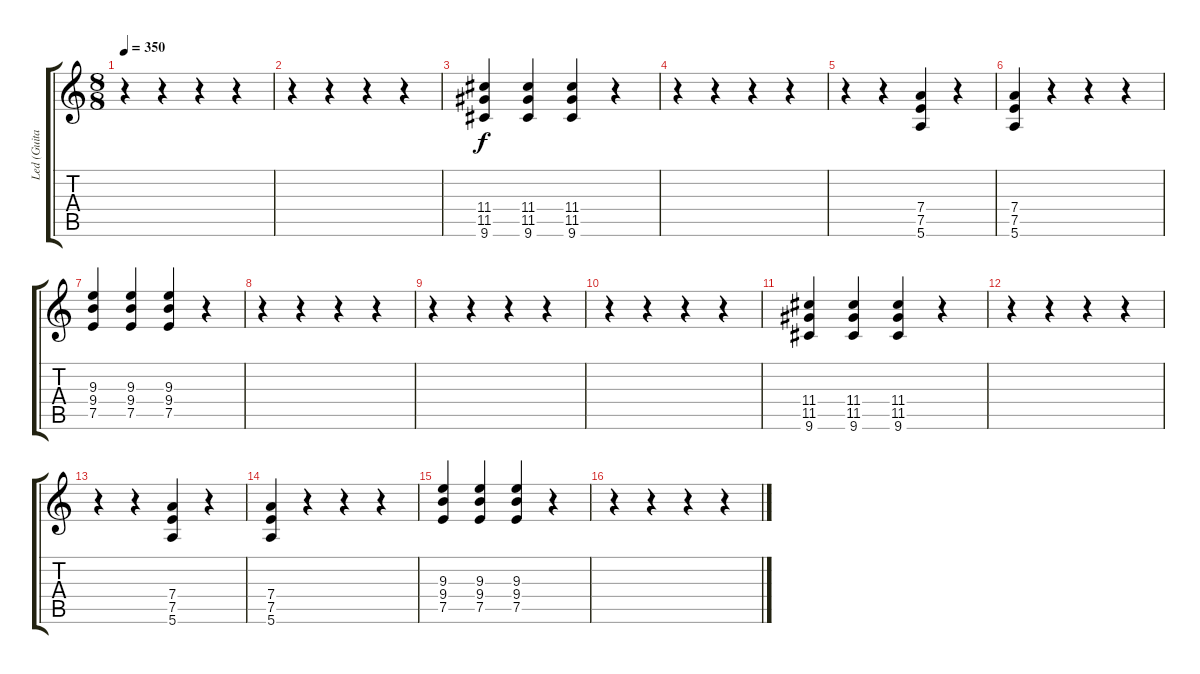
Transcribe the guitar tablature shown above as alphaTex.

\track ("Led (Guitar 2)" "Led (Guita") {instrument electricguitarjazz}
\staff {score tabs}
\tuning (E4 B3 G3 D3 A2 E2) {hide}
\ts (8 8)
\tempo 350
\clef g2
\ks c
r.4{dy f} r.4 r.4 r.4 |
r.4 r.4 r.4 r.4 |
(11.4 11.5 9.6).4 (11.4 11.5 9.6).4 (11.4 11.5 9.6).4 r.4 |
r.4 r.4 r.4 r.4 |
r.4 r.4 (7.4 7.5 5.6).4 r.4 |
(7.4 7.5 5.6).4 r.4 r.4 r.4 |
(9.3 9.4 7.5).4 (9.3 9.4 7.5).4 (9.3 9.4 7.5).4 r.4 |
r.4 r.4 r.4 r.4 |
r.4 r.4 r.4 r.4 |
r.4 r.4 r.4 r.4 |
(11.4 11.5 9.6).4 (11.4 11.5 9.6).4 (11.4 11.5 9.6).4 r.4 |
r.4 r.4 r.4 r.4 |
r.4 r.4 (7.4 7.5 5.6).4 r.4 |
(7.4 7.5 5.6).4 r.4 r.4 r.4 |
(9.3 9.4 7.5).4 (9.3 9.4 7.5).4 (9.3 9.4 7.5).4 r.4 |
r.4 r.4 r.4 r.4
